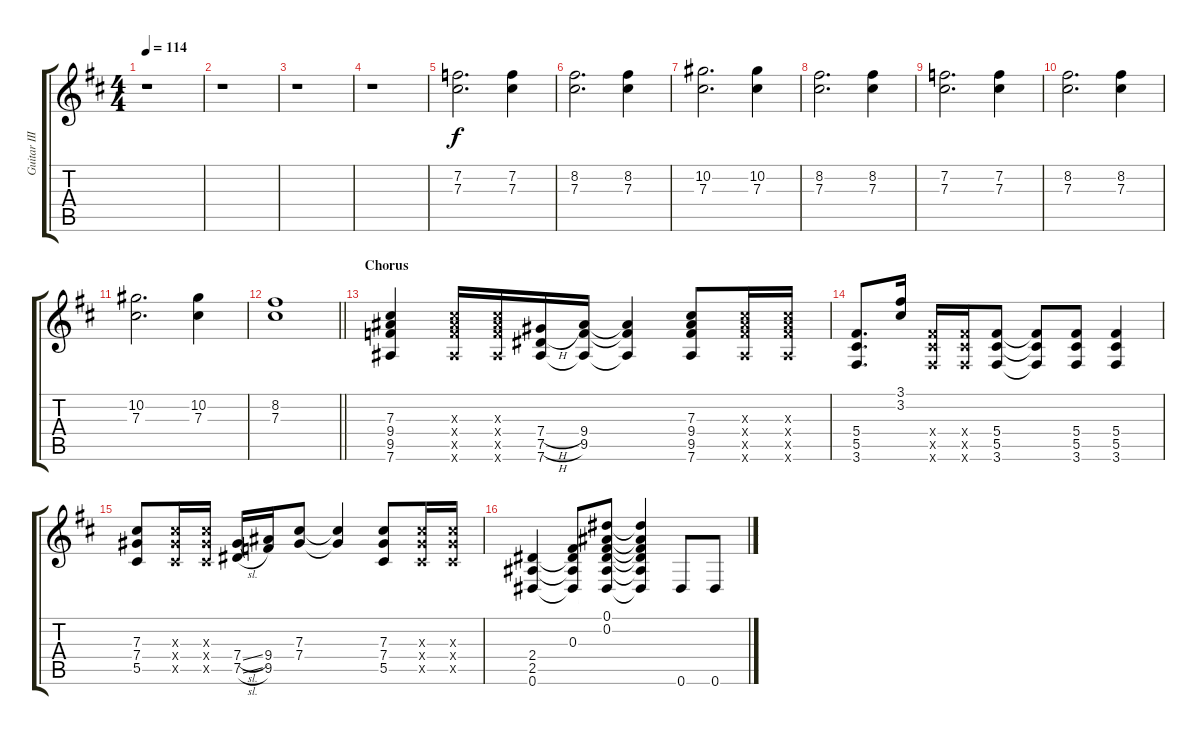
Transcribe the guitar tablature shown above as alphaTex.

\track ("Guitar III" "Guitar III") {instrument distortionguitar}
\staff {score tabs}
\tuning (Eb4 Bb3 Gb3 Db3 Ab2 Eb2) {hide}
\ts (4 4)
\tempo 114
\clef g2
\ks d
r.1{dy f} |
r.1 |
r.1 |
r.1 |
(7.2 7.3).2{d} (7.2 7.3).4 |
(8.2 7.3).2{d} (8.2 7.3).4 |
(10.2 7.3).2{d} (10.2 7.3).4 |
(8.2 7.3).2{d} (8.2 7.3).4 |
(7.2 7.3).2{d} (7.2 7.3).4 |
(8.2 7.3).2{d} (8.2 7.3).4 |
(10.2 7.3).2{d} (10.2 7.3).4 |
\barLineRight lightlight
(8.2 7.3).1 |
\section ("" "Chorus")
\ks bminor
(7.3 9.4 9.5 7.6).4 (7.3{x} 9.4{x} 9.5{x} 7.6{x}).16 (7.3{x} 9.4{x} 9.5{x} 7.6{x}).16 (7.4{h} 7.5{h} 7.6).16 (9.4 9.5 7.6{t}).16 (9.4{t} 9.5{t} 7.6{t}).4 (7.3 9.4 9.5 7.6).8 (7.3{x} 9.4{x} 9.5{x} 7.6{x}).16 (7.3{x} 9.4{x} 9.5{x} 7.6{x}).16 |
(5.4 5.5 3.6).8{d} (3.1 3.2).16 (5.4{x} 5.5{x} 3.6{x}).16 (5.4{x} 5.5{x} 3.6{x}).16 (5.4 5.5 3.6).8 (5.4{t} 5.5{t} 3.6{t}).8 (5.4 5.5 3.6).8 (5.4 5.5 3.6).4 |
(7.3 7.4 5.5).8 (7.3{x} 7.4{x} 5.5{x}).16 (7.3{x} 7.4{x} 5.5{x}).16 (7.4{sl} 7.5{sl}).16 (9.4 9.5).16 (7.3 7.4).8 (7.3{t} 7.4{t}).4 (7.3 7.4 5.5).8 (7.3{x} 7.4{x} 5.5{x}).16 (7.3{x} 7.4{x} 5.5{x}).16 |
(2.4 2.5 0.6).4 (0.3 2.4{t} 2.5{t} 0.6{t}).8 (0.1 0.2 0.3{t} 2.4{t} 2.5{t} 0.6{t}).8 (0.1{t} 0.2{t} 0.3{t} 2.4{t} 2.5{t} 0.6{t}).4 0.6.8 0.6.8
